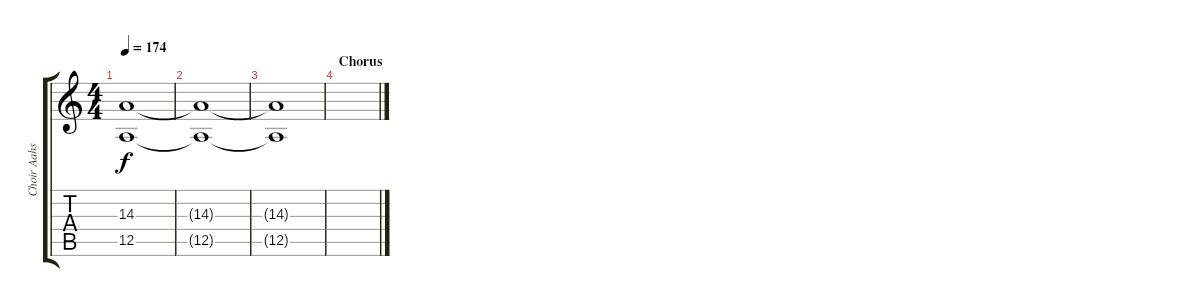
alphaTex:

\track ("Choir Aahs" "Choir Aahs") {instrument choiraahs}
\staff {score tabs}
\tuning (E4 B3 G3 D3 A2 E2) {hide}
\ts (4 4)
\tempo 174
\clef g2
\ks c
(14.3{t} 12.5{t}).1{dy f} |
(14.3{t} 12.5{t}).1 |
(14.3{t} 12.5{t}).1 |
\section ("" "Chorus")
